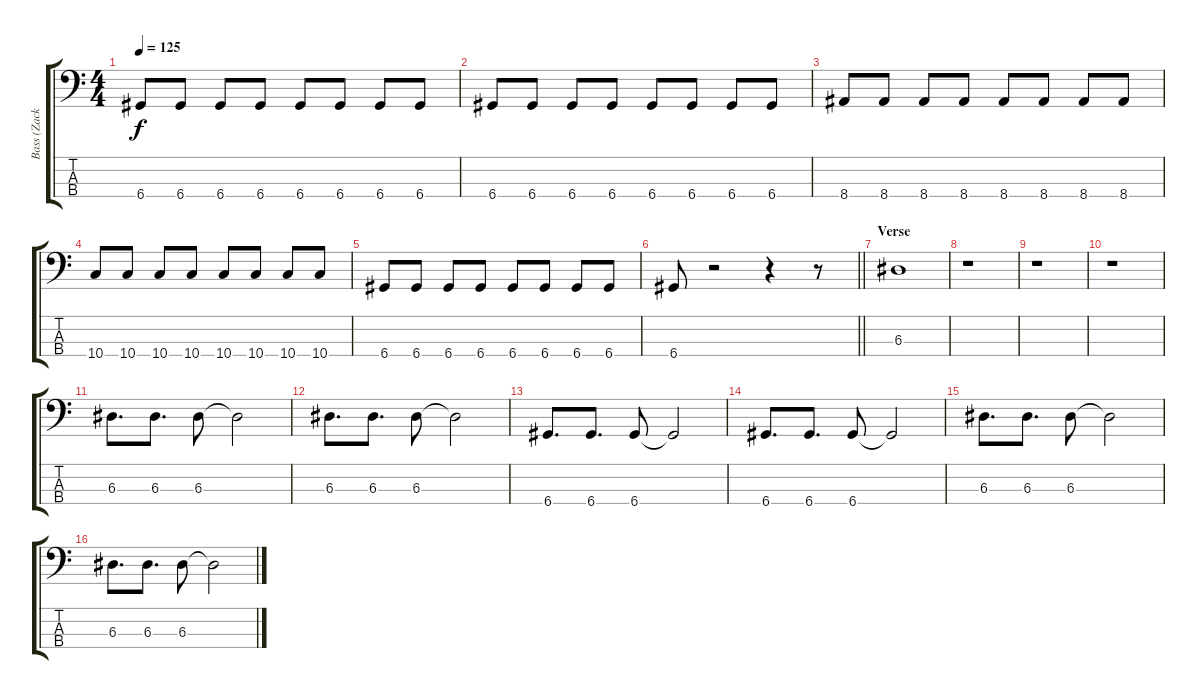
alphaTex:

\track ("Bass (Zack)" "Bass (Zack") {instrument electricbassfinger}
\staff {score tabs}
\tuning (G2 D2 A1 D1) {hide}
\ts (4 4)
\tempo 125
\clef f4
\ks c
6.4.8{dy f} 6.4.8 6.4.8 6.4.8 6.4.8 6.4.8 6.4.8 6.4.8 |
6.4.8 6.4.8 6.4.8 6.4.8 6.4.8 6.4.8 6.4.8 6.4.8 |
8.4.8 8.4.8 8.4.8 8.4.8 8.4.8 8.4.8 8.4.8 8.4.8 |
10.4.8 10.4.8 10.4.8 10.4.8 10.4.8 10.4.8 10.4.8 10.4.8 |
6.4.8 6.4.8 6.4.8 6.4.8 6.4.8 6.4.8 6.4.8 6.4.8 |
\barLineRight lightlight
6.4.8 r.2 r.4 r.8 |
\section ("" "Verse")
6.3.1 |
r.1 |
r.1 |
r.1 |
6.3.8{d} 6.3.8{d} 6.3.8 6.3{t}.2 |
6.3.8{d} 6.3.8{d} 6.3.8 6.3{t}.2 |
6.4.8{d} 6.4.8{d} 6.4.8 6.4{t}.2 |
6.4.8{d} 6.4.8{d} 6.4.8 6.4{t}.2 |
6.3.8{d} 6.3.8{d} 6.3.8 6.3{t}.2 |
6.3.8{d} 6.3.8{d} 6.3.8 6.3{t}.2
